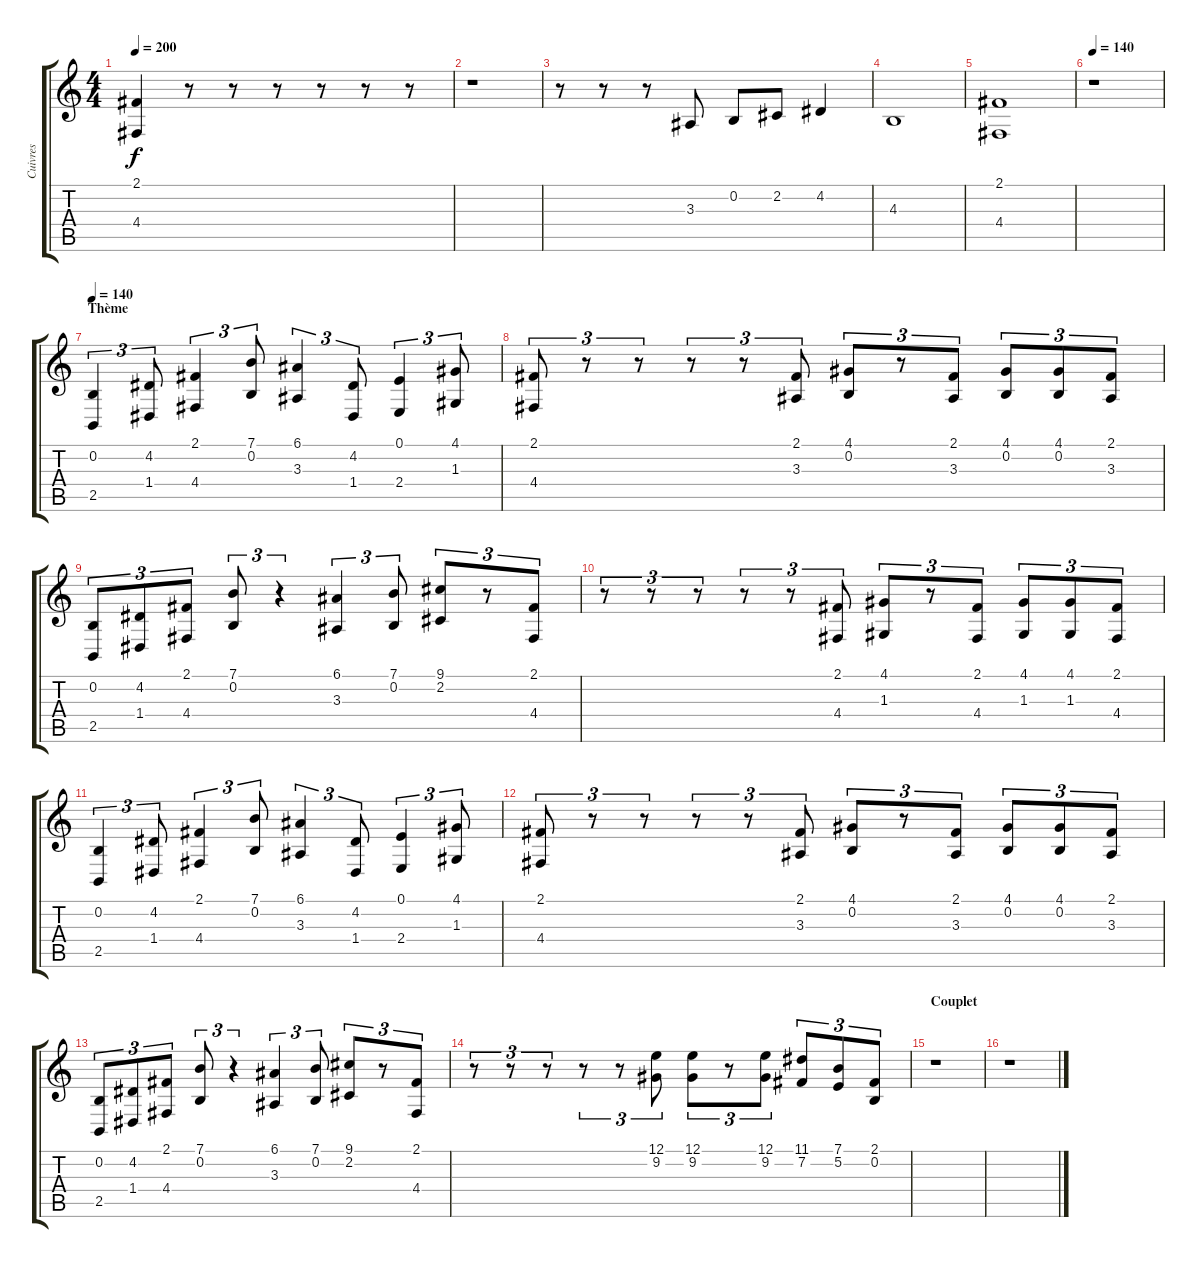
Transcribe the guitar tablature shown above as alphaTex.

\track ("Cuivres" "Cuivres") {instrument brasssection}
\staff {score tabs}
\tuning (E4 B3 G3 D3 A2 E2) {hide}
\ts (4 4)
\tempo 200
\clef g2
\ks c
(2.1 4.4).4{dy f} r.8 r.8 r.8 r.8 r.8 r.8 |
r.1 |
r.8 r.8 r.8 3.3.8 0.2.8 2.2.8 4.2.4 |
4.3.1 |
(2.1 4.4).1 |
\tempo 140
r.1 |
\section ("" "Thème")
\tempo 140
(0.2 2.5).4{tu (3 2)} (4.2 1.4).8{tu (3 2)} (2.1 4.4).4{tu (3 2)} (7.1 0.2).8{tu (3 2)} (6.1 3.3).4{tu (3 2)} (4.2 1.4).8{tu (3 2)} (0.1 2.4).4{tu (3 2)} (4.1 1.3).8{tu (3 2)} |
(2.1 4.4).8{tu (3 2)} r.8{tu (3 2)} r.8{tu (3 2)} r.8{tu (3 2)} r.8{tu (3 2)} (2.1 3.3).8{tu (3 2)} (4.1 0.2).8{tu (3 2)} r.8{tu (3 2)} (2.1 3.3).8{tu (3 2)} (4.1 0.2).8{tu (3 2)} (4.1 0.2).8{tu (3 2)} (2.1 3.3).8{tu (3 2)} |
(0.2 2.5).8{tu (3 2)} (4.2 1.4).8{tu (3 2)} (2.1 4.4).8{tu (3 2)} (7.1 0.2).8{tu (3 2)} r.4{tu (3 2)} (6.1 3.3).4{tu (3 2)} (7.1 0.2).8{tu (3 2)} (9.1 2.2).8{tu (3 2)} r.8{tu (3 2)} (2.1 4.4).8{tu (3 2)} |
r.8{tu (3 2)} r.8{tu (3 2)} r.8{tu (3 2)} r.8{tu (3 2)} r.8{tu (3 2)} (2.1 4.4).8{tu (3 2)} (4.1 1.3).8{tu (3 2)} r.8{tu (3 2)} (2.1 4.4).8{tu (3 2)} (4.1 1.3).8{tu (3 2)} (4.1 1.3).8{tu (3 2)} (2.1 4.4).8{tu (3 2)} |
(0.2 2.5).4{tu (3 2)} (4.2 1.4).8{tu (3 2)} (2.1 4.4).4{tu (3 2)} (7.1 0.2).8{tu (3 2)} (6.1 3.3).4{tu (3 2)} (4.2 1.4).8{tu (3 2)} (0.1 2.4).4{tu (3 2)} (4.1 1.3).8{tu (3 2)} |
(2.1 4.4).8{tu (3 2)} r.8{tu (3 2)} r.8{tu (3 2)} r.8{tu (3 2)} r.8{tu (3 2)} (2.1 3.3).8{tu (3 2)} (4.1 0.2).8{tu (3 2)} r.8{tu (3 2)} (2.1 3.3).8{tu (3 2)} (4.1 0.2).8{tu (3 2)} (4.1 0.2).8{tu (3 2)} (2.1 3.3).8{tu (3 2)} |
(0.2 2.5).8{tu (3 2)} (4.2 1.4).8{tu (3 2)} (2.1 4.4).8{tu (3 2)} (7.1 0.2).8{tu (3 2)} r.4{tu (3 2)} (6.1 3.3).4{tu (3 2)} (7.1 0.2).8{tu (3 2)} (9.1 2.2).8{tu (3 2)} r.8{tu (3 2)} (2.1 4.4).8{tu (3 2)} |
r.8{tu (3 2)} r.8{tu (3 2)} r.8{tu (3 2)} r.8{tu (3 2)} r.8{tu (3 2)} (12.1 9.2).8{tu (3 2)} (12.1 9.2).8{tu (3 2)} r.8{tu (3 2)} (12.1 9.2).8{tu (3 2)} (11.1 7.2).8{tu (3 2)} (7.1 5.2).8{tu (3 2)} (2.1 0.2).8{tu (3 2)} |
\section ("" "Couplet")
r.1 |
r.1
